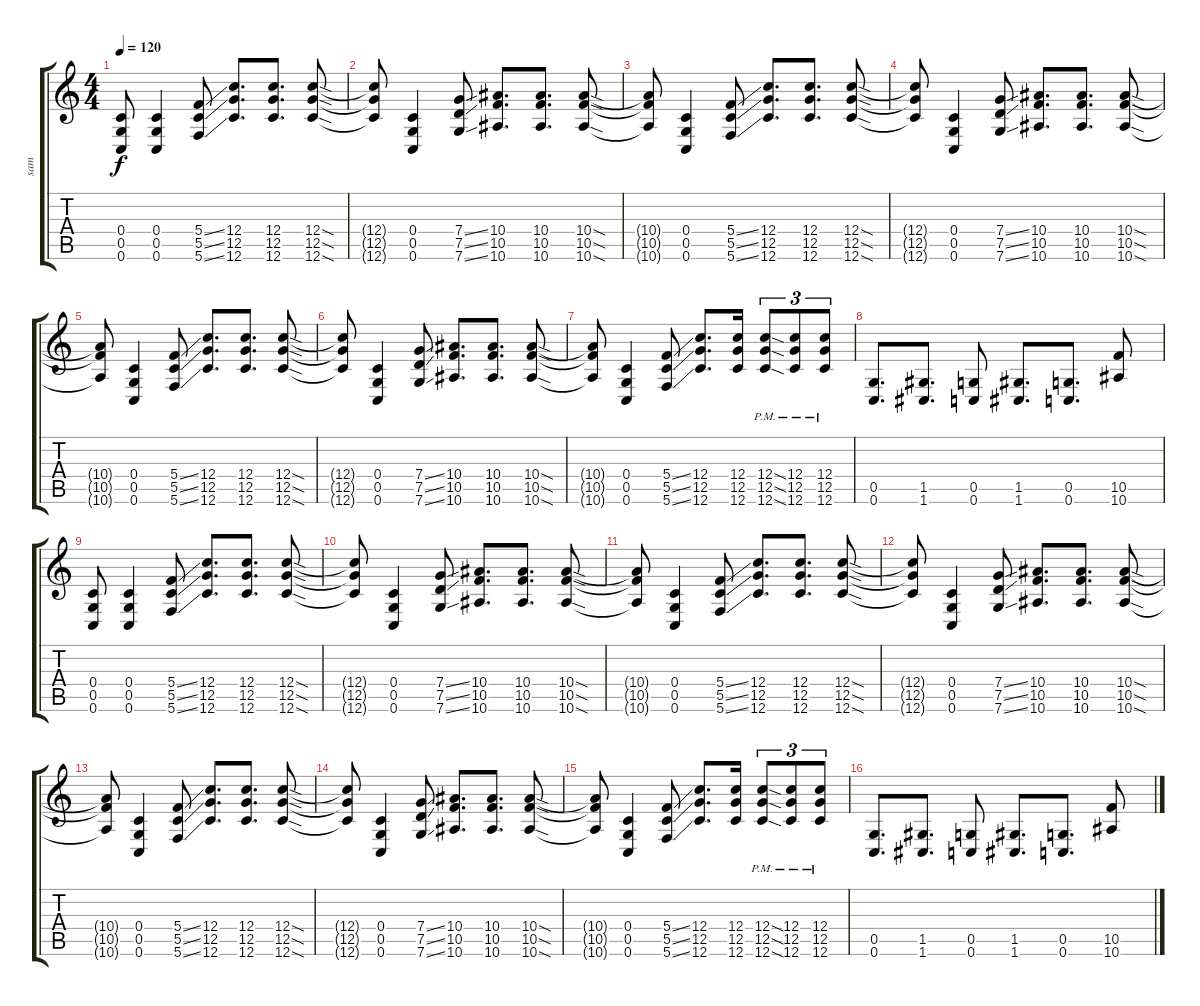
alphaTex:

\track ("sam" "sam") {instrument distortionguitar}
\staff {score tabs}
\tuning (D4 A3 F3 C3 G2 C2) {hide}
\ts (4 4)
\tempo 120
\clef g2
\ks c
(0.4 0.5 0.6).8{dy f} (0.4 0.5 0.6).4 (5.4{ss} 5.5{ss} 5.6{ss}).8 (12.4 12.5 12.6).8{d} (12.4 12.5 12.6).8{d} (12.4{sod} 12.5{sod} 12.6{sod}).8 |
(12.4{t} 12.5{t} 12.6{t}).8 (0.4 0.5 0.6).4 (7.4{ss} 7.5{ss} 7.6{ss}).8 (10.4 10.5 10.6).8{d} (10.4 10.5 10.6).8{d} (10.4{sod} 10.5{sod} 10.6{sod}).8 |
(10.4{t} 10.5{t} 10.6{t}).8 (0.4 0.5 0.6).4 (5.4{ss} 5.5{ss} 5.6{ss}).8 (12.4 12.5 12.6).8{d} (12.4 12.5 12.6).8{d} (12.4{sod} 12.5{sod} 12.6{sod}).8 |
(12.4{t} 12.5{t} 12.6{t}).8 (0.4 0.5 0.6).4 (7.4{ss} 7.5{ss} 7.6{ss}).8 (10.4 10.5 10.6).8{d} (10.4 10.5 10.6).8{d} (10.4{sod} 10.5{sod} 10.6{sod}).8 |
(10.4{t} 10.5{t} 10.6{t}).8 (0.4 0.5 0.6).4 (5.4{ss} 5.5{ss} 5.6{ss}).8 (12.4 12.5 12.6).8{d} (12.4 12.5 12.6).8{d} (12.4{sod} 12.5{sod} 12.6{sod}).8 |
(12.4{t} 12.5{t} 12.6{t}).8 (0.4 0.5 0.6).4 (7.4{ss} 7.5{ss} 7.6{ss}).8 (10.4 10.5 10.6).8{d} (10.4 10.5 10.6).8{d} (10.4{sod} 10.5{sod} 10.6{sod}).8 |
(10.4{t} 10.5{t} 10.6{t}).8 (0.4 0.5 0.6).4 (5.4{ss} 5.5{ss} 5.6{ss}).8 (12.4 12.5 12.6).8{d} (12.4 12.5 12.6).16 (12.4{sod pm} 12.5{sod pm} 12.6{sod pm}).8{tu (3 2)} (12.4{pm} 12.5{pm} 12.6{pm}).8{tu (3 2)} (12.4{pm} 12.5{pm} 12.6{pm}).8{tu (3 2)} |
(0.5 0.6).8{d} (1.5 1.6).8{d} (0.5 0.6).8 (1.5 1.6).8{d} (0.5 0.6).8{d} (10.5 10.6).8 |
(0.4 0.5 0.6).8 (0.4 0.5 0.6).4 (5.4{ss} 5.5{ss} 5.6{ss}).8 (12.4 12.5 12.6).8{d} (12.4 12.5 12.6).8{d} (12.4{sod} 12.5{sod} 12.6{sod}).8 |
(12.4{t} 12.5{t} 12.6{t}).8 (0.4 0.5 0.6).4 (7.4{ss} 7.5{ss} 7.6{ss}).8 (10.4 10.5 10.6).8{d} (10.4 10.5 10.6).8{d} (10.4{sod} 10.5{sod} 10.6{sod}).8 |
(10.4{t} 10.5{t} 10.6{t}).8 (0.4 0.5 0.6).4 (5.4{ss} 5.5{ss} 5.6{ss}).8 (12.4 12.5 12.6).8{d} (12.4 12.5 12.6).8{d} (12.4{sod} 12.5{sod} 12.6{sod}).8 |
(12.4{t} 12.5{t} 12.6{t}).8 (0.4 0.5 0.6).4 (7.4{ss} 7.5{ss} 7.6{ss}).8 (10.4 10.5 10.6).8{d} (10.4 10.5 10.6).8{d} (10.4{sod} 10.5{sod} 10.6{sod}).8 |
(10.4{t} 10.5{t} 10.6{t}).8 (0.4 0.5 0.6).4 (5.4{ss} 5.5{ss} 5.6{ss}).8 (12.4 12.5 12.6).8{d} (12.4 12.5 12.6).8{d} (12.4{sod} 12.5{sod} 12.6{sod}).8 |
(12.4{t} 12.5{t} 12.6{t}).8 (0.4 0.5 0.6).4 (7.4{ss} 7.5{ss} 7.6{ss}).8 (10.4 10.5 10.6).8{d} (10.4 10.5 10.6).8{d} (10.4{sod} 10.5{sod} 10.6{sod}).8 |
(10.4{t} 10.5{t} 10.6{t}).8 (0.4 0.5 0.6).4 (5.4{ss} 5.5{ss} 5.6{ss}).8 (12.4 12.5 12.6).8{d} (12.4 12.5 12.6).16 (12.4{sod pm} 12.5{sod pm} 12.6{sod pm}).8{tu (3 2)} (12.4{pm} 12.5{pm} 12.6{pm}).8{tu (3 2)} (12.4{pm} 12.5{pm} 12.6{pm}).8{tu (3 2)} |
(0.5 0.6).8{d} (1.5 1.6).8{d} (0.5 0.6).8 (1.5 1.6).8{d} (0.5 0.6).8{d} (10.5 10.6).8
